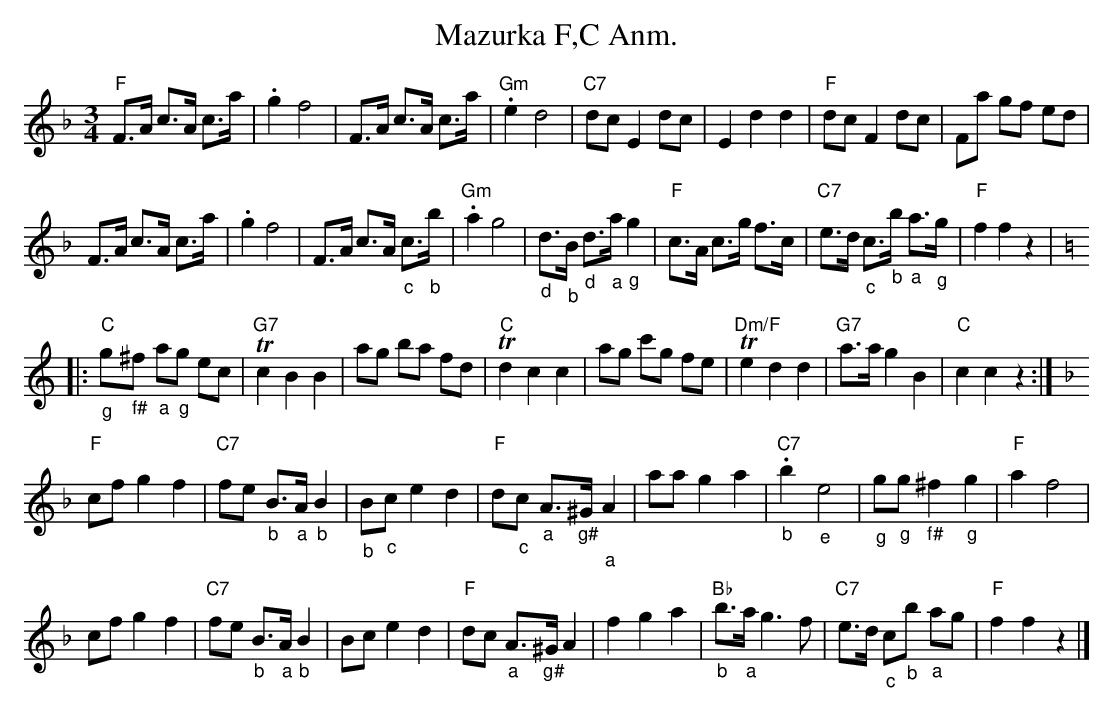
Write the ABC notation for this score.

X:1
T:Mazurka F,C Anm.
M:3/4
L:1/8
K:F
"F"F>A c>A c>a | .g2 f4 | F>A c>A c>a | "Gm".e2 d4 | "C7"dc E2 dc | E2d2d2 | "F"dc F2 dc | Fa gf ed |
F>A c>A c>a | .g2 f4 | F>A c>A "_c"c>"_b"b | "Gm".a2 g4 | "_d"d>"_b"B "_d"d>"_a"a "_g"g2 | "F"c>A c>g f>c | "C7"e>d "_c"c>"_b"b "_a"a>"_g"g | "F"f2f2z2 |  [K:C]
|: "C""_g"g"_f#"^f "_a"a"_g"g ec | "G7"Tc2 B2B2 | ag ba fd | "C"Td2 c2 c2 | ag c'g fe | "Dm/F"Te2 d2d2 | "G7"a>a g2 B2 | "C"c2c2z2 :| [K:F]
"F"cf g2f2 | "C7"fe "_b"B>"_a"A "_b"B2 | "_b"B"_c"c e2d2 | "F"d"_c"c "_a"A>"_g#"^G "_a"A2 | aa g2a2 | "C7""_b".b2 "_e"e4 | "_g"g"_g"g "_f#"^f2 "_g"g2 | "F"a2 f4 |
cf g2f2 | "C7"fe "_b"B>"_a"A "_b"B2 | Bc e2d2 | "F"dc "_a"A>"_g#"^G A2 | f2g2a2 | "Bb""_b"b>"_a"a g3f | "C7"e>d "_c"c"_b"b "_a"ag | "F"f2f2z2 |]
